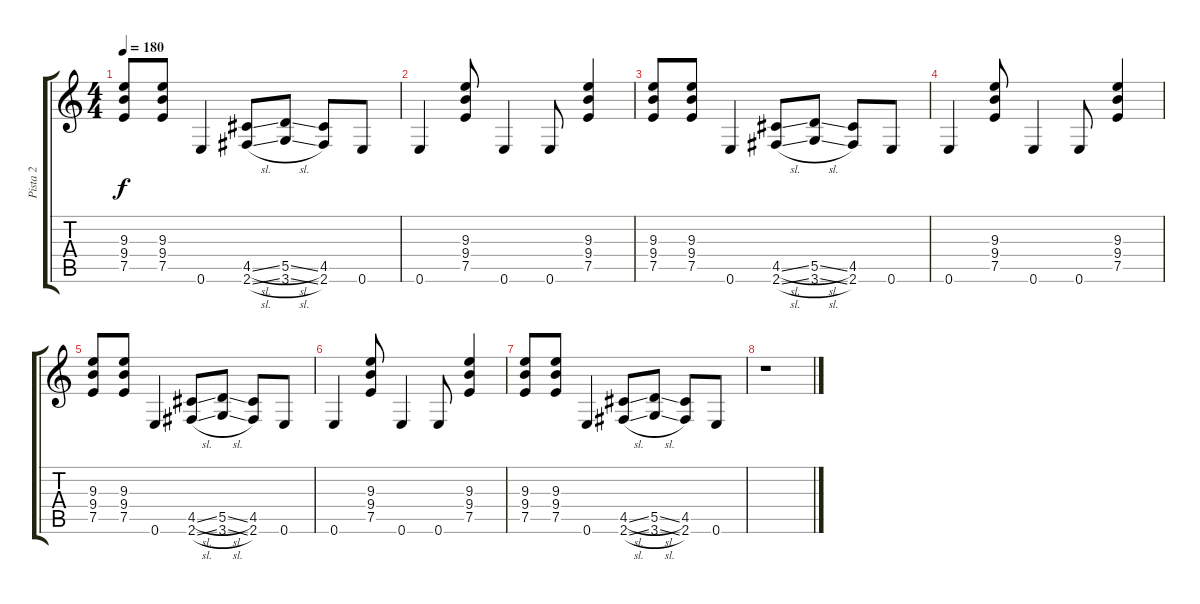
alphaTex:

\track ("Pista 2" "Pista 2") {instrument distortionguitar}
\staff {score tabs}
\tuning (E4 B3 G3 D3 A2 E2) {hide}
\ts (4 4)
\tempo 180
\clef g2
\ks c
(9.3 9.4 7.5).8{dy f} (9.3 9.4 7.5).8 0.6.4 (4.5{sl} 2.6{sl}).8 (5.5{sl} 3.6{sl}).8 (4.5 2.6).8 0.6.8 |
0.6.4 (9.3 9.4 7.5).8 0.6.4 0.6.8 (9.3 9.4 7.5).4 |
(9.3 9.4 7.5).8 (9.3 9.4 7.5).8 0.6.4 (4.5{sl} 2.6{sl}).8 (5.5{sl} 3.6{sl}).8 (4.5 2.6).8 0.6.8 |
0.6.4 (9.3 9.4 7.5).8 0.6.4 0.6.8 (9.3 9.4 7.5).4 |
(9.3 9.4 7.5).8 (9.3 9.4 7.5).8 0.6.4 (4.5{sl} 2.6{sl}).8 (5.5{sl} 3.6{sl}).8 (4.5 2.6).8 0.6.8 |
0.6.4 (9.3 9.4 7.5).8 0.6.4 0.6.8 (9.3 9.4 7.5).4 |
(9.3 9.4 7.5).8 (9.3 9.4 7.5).8 0.6.4 (4.5{sl} 2.6{sl}).8 (5.5{sl} 3.6{sl}).8 (4.5 2.6).8 0.6.8 |
r.1
